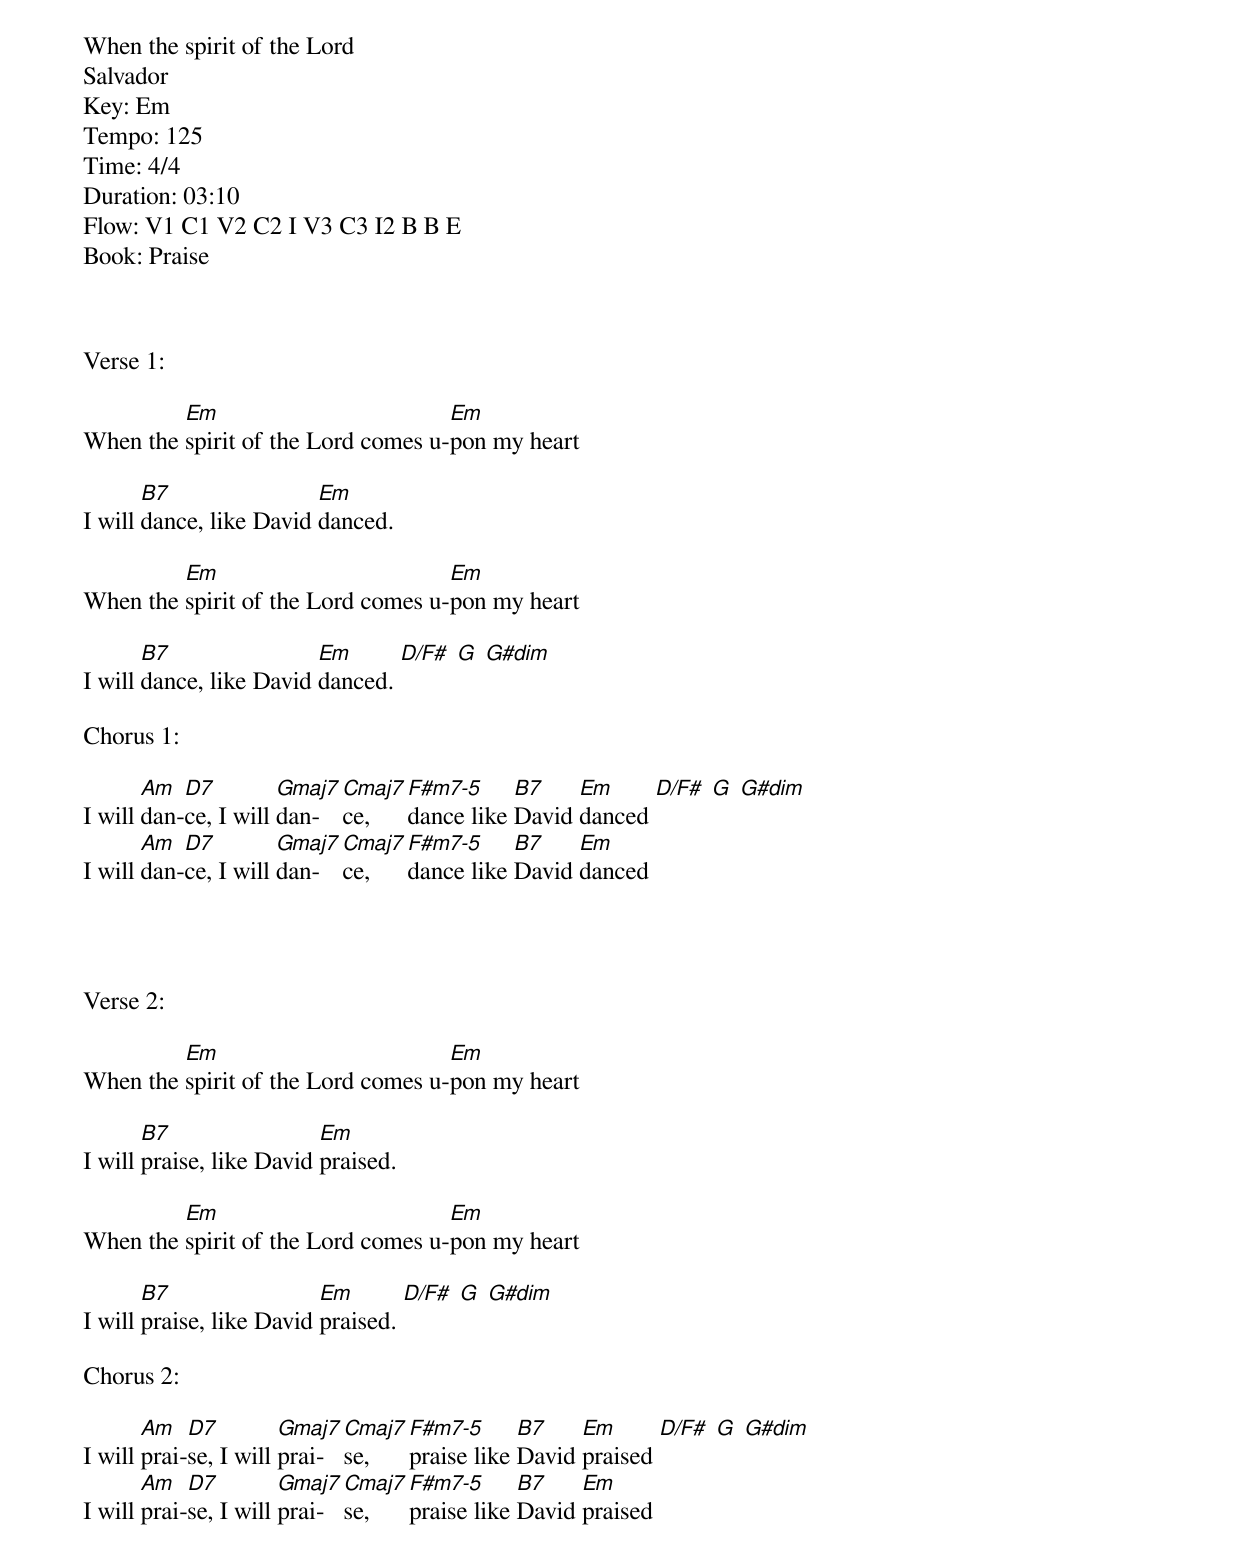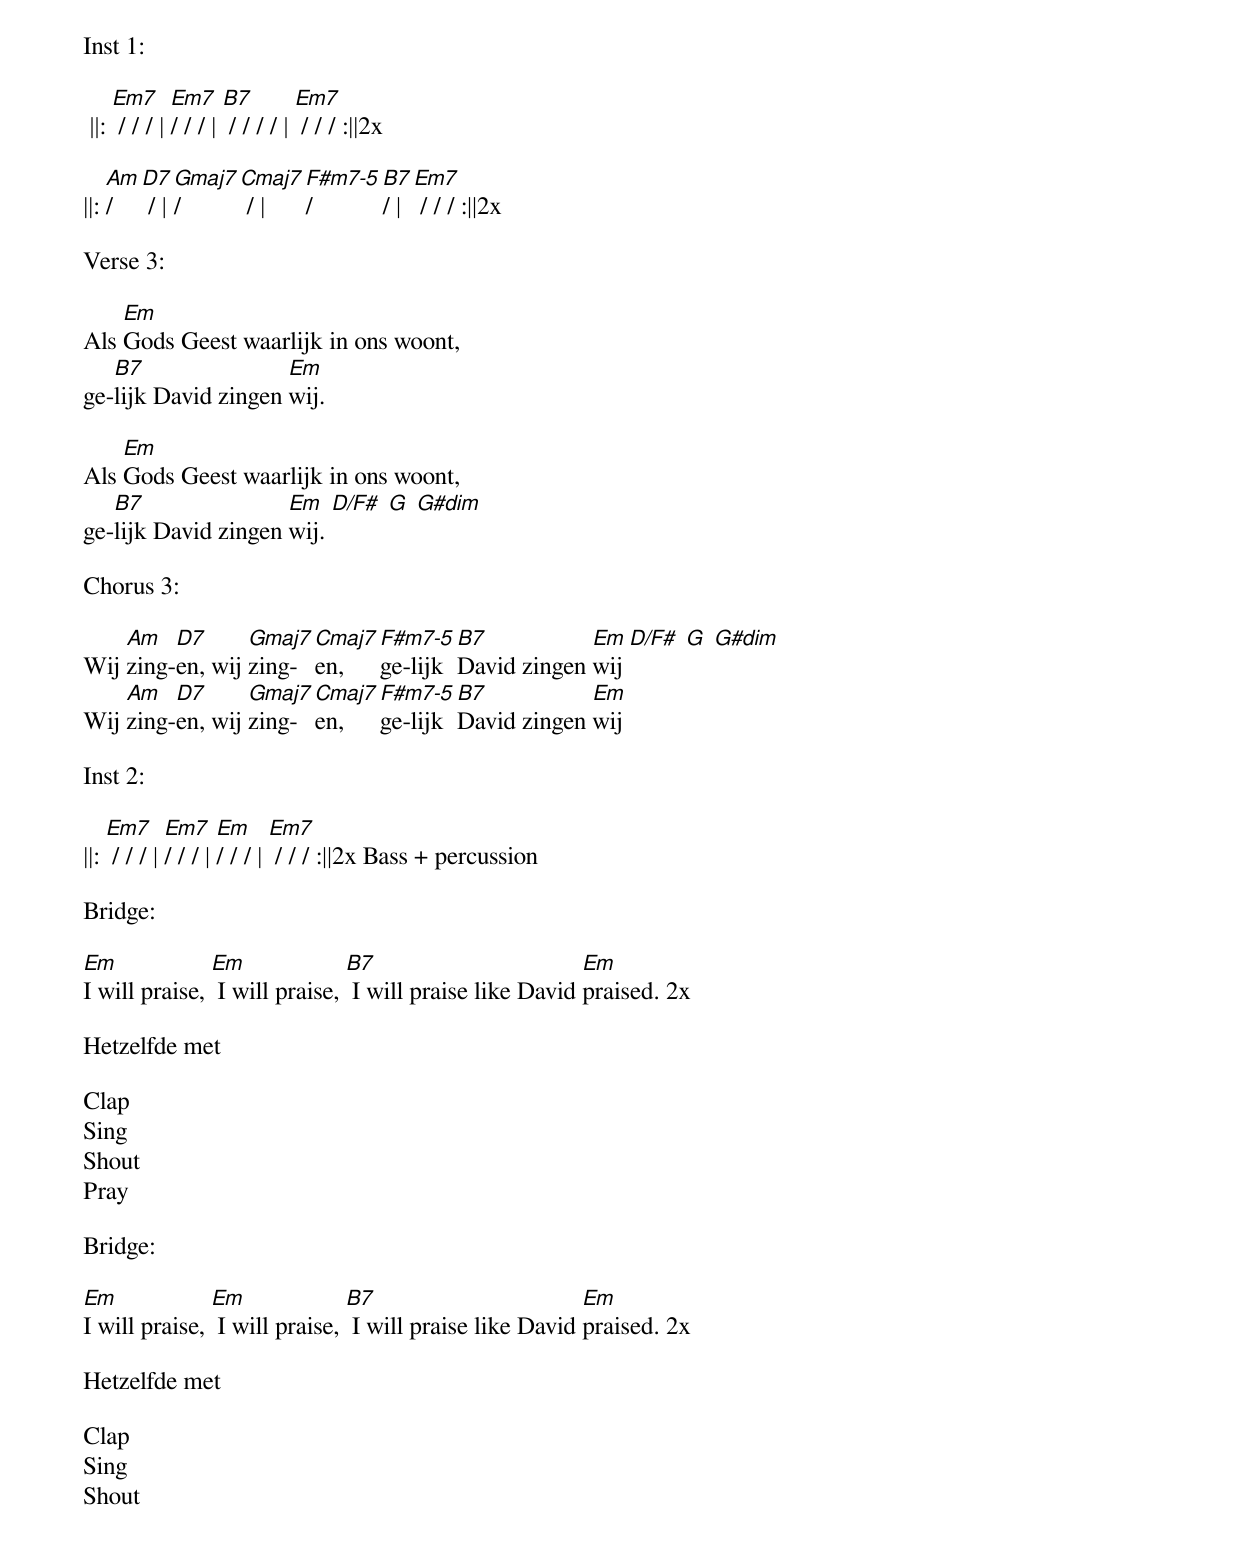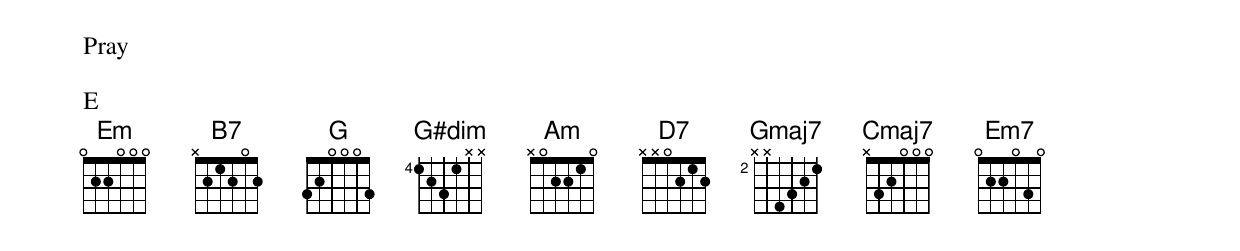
When the spirit of the Lord
Salvador
Key: Em
Tempo: 125
Time: 4/4
Duration: 03:10
Flow: V1 C1 V2 C2 I V3 C3 I2 B B E
Book: Praise



Verse 1:

When the [Em]spirit of the Lord comes u-[Em]pon my heart

I will [B7]dance, like David [Em]danced.

When the [Em]spirit of the Lord comes u-[Em]pon my heart

I will [B7]dance, like David [Em]danced. [D/F#] [G] [G#dim]

Chorus 1:

I will [Am]dan-[D7]ce, I will [Gmaj7]dan-[Cmaj7]ce, [F#m7-5]dance like [B7]David [Em]danced [D/F#] [G] [G#dim]
I will [Am]dan-[D7]ce, I will [Gmaj7]dan-[Cmaj7]ce, [F#m7-5]dance like [B7]David [Em]danced




Verse 2:

When the [Em]spirit of the Lord comes u-[Em]pon my heart

I will [B7]praise, like David [Em]praised.

When the [Em]spirit of the Lord comes u-[Em]pon my heart

I will [B7]praise, like David [Em]praised. [D/F#] [G] [G#dim]

Chorus 2:

I will [Am]prai-[D7]se, I will [Gmaj7]prai-[Cmaj7]se, [F#m7-5]praise like [B7]David [Em]praised [D/F#] [G] [G#dim]
I will [Am]prai-[D7]se, I will [Gmaj7]prai-[Cmaj7]se, [F#m7-5]praise like [B7]David [Em]praised



Inst 1:

 ||: [Em7] / / / | [Em7]/ / / | [B7] / / / / | [Em7] / / / :||2x

||: [Am]/ [D7] / | [Gmaj7]/ [Cmaj7] / | [F#m7-5]/ [B7]/ | [Em7] / / / :||2x

Verse 3:

Als [Em]Gods Geest waarlijk in ons woont,
ge-[B7]lijk David zingen [Em]wij.

Als [Em]Gods Geest waarlijk in ons woont,
ge-[B7]lijk David zingen [Em]wij. [D/F#] [G] [G#dim]

Chorus 3:

Wij [Am]zing-[D7]en, wij [Gmaj7]zing-[Cmaj7]en, [F#m7-5]ge-lijk [B7]David zingen [Em]wij [D/F#] [G] [G#dim]
Wij [Am]zing-[D7]en, wij [Gmaj7]zing-[Cmaj7]en, [F#m7-5]ge-lijk [B7]David zingen [Em]wij

Inst 2:

||: [Em7] / / / | [Em7]/ / / | [Em]/ / / | [Em7] / / / :||2x Bass + percussion

Bridge:

[Em]I will praise, [Em] I will praise, [B7] I will praise like David [Em]praised. 2x

Hetzelfde met

Clap
Sing
Shout
Pray

Bridge:

[Em]I will praise, [Em] I will praise, [B7] I will praise like David [Em]praised. 2x

Hetzelfde met

Clap
Sing
Shout
Pray

E
